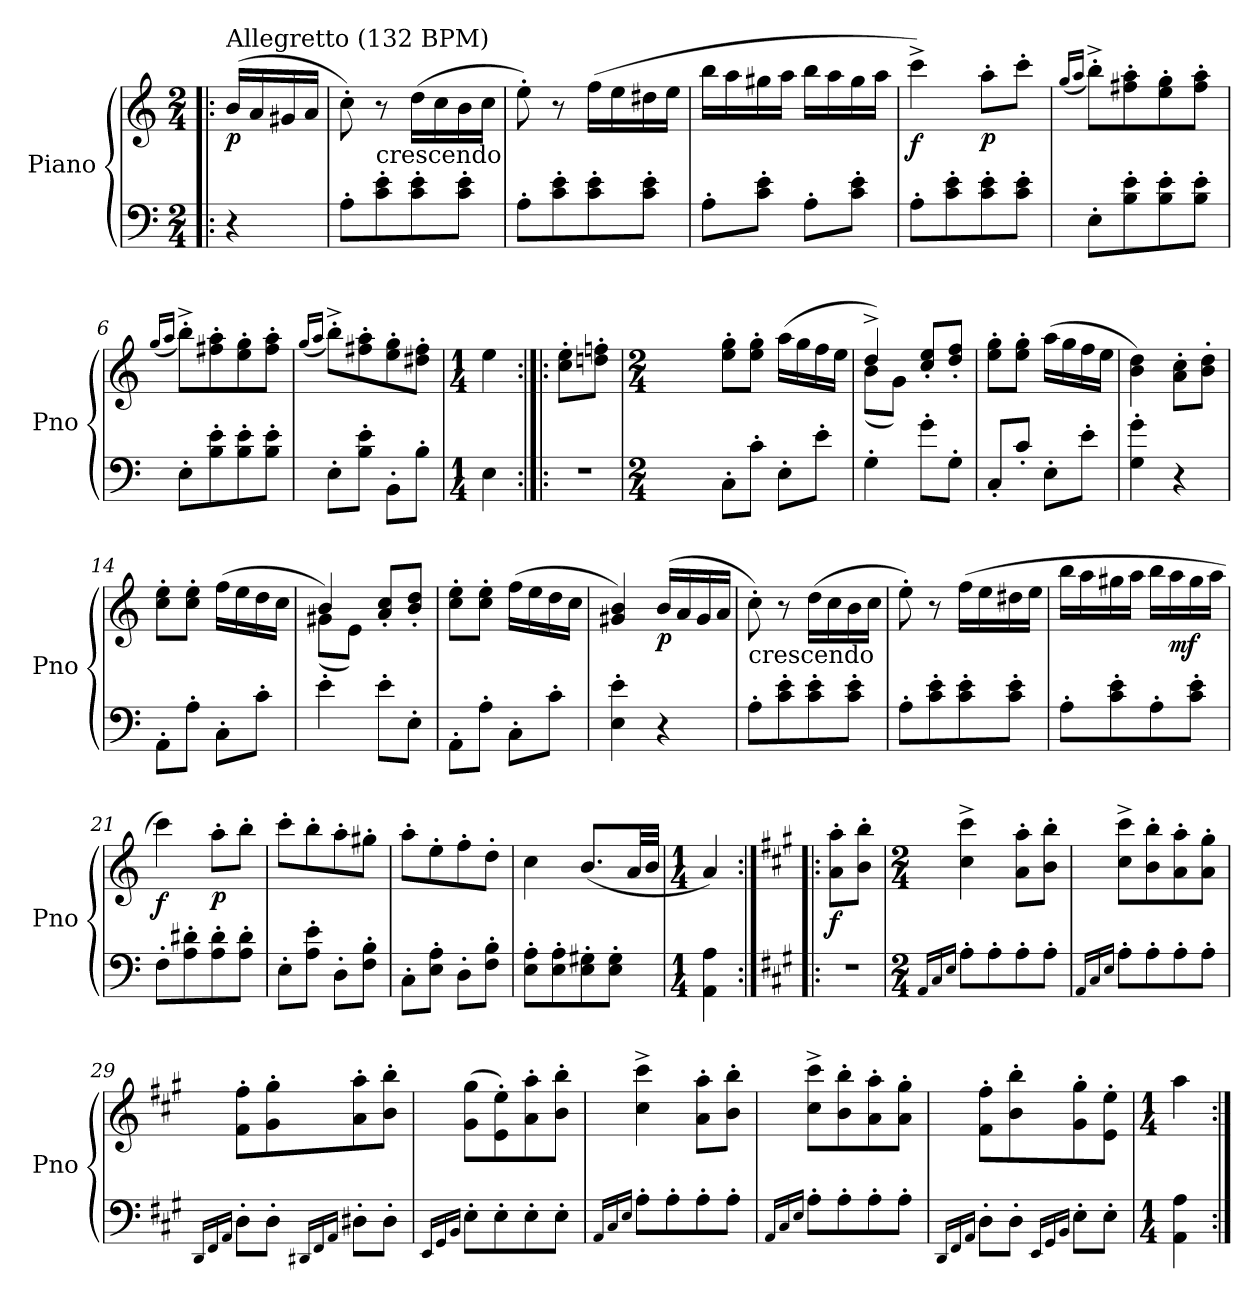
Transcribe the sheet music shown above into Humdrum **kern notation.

**kern	**kern	**dynam
*part1	*part1	*part1
*staff2	*staff1	*staff1/2
*I"Piano	*	*
*I'Pno	*	*
*clefF4	*clefG2	*
*k[]	*k[]	*
*C:	*C:	*
*M2/4	*M2/4	*
=!|:	=!|:	=!|:
!	!LO:TX:a:t=Allegretto (132 BPM)	!
!	!	!LO:DY:b
4r	(16b/LL	p
.	16a/	.
.	16g#X/	.
.	16a/JJ	.
=1	=1	=1
8A'\L	8cc'\)	.
!	!LO:TX:b:t=crescendo	!
8c\' 8e\'	8r	.
8c\' 8e\'	(16dd\LL	.
.	16cc\	.
8c\' 8e\'J	16b\	.
.	16cc\JJ	.
=2	=2	=2
8A'\L	8ee'\)	.
8c\' 8e\'	8r	.
8c\' 8e\'	(16ff\LL	.
.	16ee\	.
8c\' 8e\'J	16dd#X\	.
.	16ee\JJ	.
=3	=3	=3
8A'\L	16bb\LL	.
.	16aa\	.
8c\' 8e\'J	16gg#X\	.
.	16aa\JJ	.
8A'\L	16bb\LL	.
.	16aa\	.
8c\' 8e\'J	16gg#\	.
.	16aa\JJ	.
=4	=4	=4
!	!	!LO:DY:b
8A'\L	4ccc^\)	f
8c\' 8e\'	.	.
!	!	!LO:DY:b
8c\' 8e\'	8aa'\L	p
8c\' 8e\'J	8ccc'\J	.
!!LO:LB:g=z
=5	=5	=5
.	(16qgg/LL	.
.	16qaa/JJ	.
8E'\L	8bb'^\L)	.
8B\' 8e\'	8ff#X\' 8aa\'	.
8B\' 8e\'	8ee\' 8gg\'	.
8B\' 8e\'J	8ff#\' 8aa\'J	.
=6	=6	=6
.	(16qgg/LL	.
.	16qaa/JJ	.
8E'\L	8bb'^\L)	.
8B\' 8e\'	8ff#X\' 8aa\'	.
8B\' 8e\'	8ee\' 8gg\'	.
8B\' 8e\'J	8ff#\' 8aa\'J	.
=7	=7	=7
.	(16qgg/LL	.
.	16qaa/JJ	.
8E'\L	8bb'^\L)	.
8B\' 8e\'J	8ff#X\' 8aa\'	.
8BB'\L	8ee\' 8gg\'	.
8B'\J	8dd#X\' 8ff#\'J	.
=8	=8	=8
*M1/4	*M1/4	*
4E\	4ee\	.
=9:|!|:	=9:|!|:	=9:|!|:
4r	8cc\' 8ee\'L	.
.	8ddn\' 8ffn\'J	.
=10	=10	=10
*M2/4	*M2/4	*
2ryy	2ryy	.
8C'\L	8ee\' 8gg\'L	.
8c'\J	8ee\' 8gg\'J	.
8E'\L	(16aa\LL	.
.	16gg\	.
8e'\J	16ff\	.
.	16ee\JJ	.
=11	=11	=11
*	*^	*
4G'\	4dd^/)	(8b\L	.
.	.	8g\J)	.
8g'\L	8cc/' 8ee/'L	4ryy	.
8G'\J	8dd/' 8ff/'J	.	.
*	*v	*v	*
!!LO:LB:g=z
=12	=12	=12
8C'/L	8ee\' 8gg\'L	.
8c'/J	8ee\' 8gg\'J	.
8E'\L	(16aa\LL	.
.	16gg\	.
8e'\J	16ff\	.
.	16ee\JJ	.
=13	=13	=13
4G\' 4g\'	4b\ 4dd\)	.
4r	8a\' 8cc\'L	.
.	8b\' 8dd\'J	.
=14	=14	=14
8AA'\L	8cc\' 8ee\'L	.
8A'\J	8cc\' 8ee\'J	.
8C'\L	(16ff\LL	.
.	16ee\	.
8c'\J	16dd\	.
.	16cc\JJ	.
=15	=15	=15
*	*^	*
4e'\	4b/)	(8g#X\L	.
.	.	8e\J)	.
8e'\L	8a/' 8cc/'L	4ryy	.
8E'\J	8b/' 8dd/'J	.	.
*	*v	*v	*
=16	=16	=16
8AA'\L	8cc\' 8ee\'L	.
8A'\J	8cc\' 8ee\'J	.
8C'\L	(16ff\LL	.
.	16ee\	.
8c'\J	16dd\	.
.	16cc\JJ	.
=17	=17	=17
4E\' 4e\'	4g#X/ 4b/)	.
!	!	!LO:DY:b
4r	(16b/LL	p
.	16a/	.
.	16g#/	.
.	16a/JJ	.
=18	=18	=18
!	!LO:TX:b:t=crescendo	!
8A'\L	8cc'\)	.
8c\' 8e\'	8r	.
8c\' 8e\'	(16dd\LL	.
.	16cc\	.
8c\' 8e\'J	16b\	.
.	16cc\JJ	.
!!LO:LB:g=z
=19	=19	=19
8A'\L	8ee'\)	.
8c\' 8e\'	8r	.
8c\' 8e\'	(16ff\LL	.
.	16ee\	.
8c\' 8e\'J	16dd#X\	.
.	16ee\JJ	.
=20	=20	=20
8A'\L	16bb\LL	.
.	16aa\	.
8c\' 8e\'	16gg#X\	.
.	16aa\JJ	.
8A'\	16bb\LL	.
!	!	!LO:DY:b
.	16aa\	mf
8c\' 8e\'J	16gg#\	.
.	16aa\JJ	.
=21	=21	=21
!	!	!LO:DY:b
8F'\L	4ccc\)	f
8A\' 8d#X\'	.	.
!	!	!LO:DY:b
8A\' 8d#\'	8aa'\L	p
8A\' 8d#\'J	8bb'\J	.
=22	=22	=22
8E'\L	8ccc'\L	.
8A\' 8e\'J	8bb'\	.
8D'\L	8aa'\	.
8F\' 8B\'J	8gg#X'\J	.
=23	=23	=23
8C'\L	8aa'\L	.
8E\' 8A\'J	8ee'\	.
8D'\L	8ff'\	.
8F\' 8B\'J	8dd'\J	.
=24	=24	=24
8E\' 8A\'L	4cc\	.
8E\' 8A\'	.	.
8E\' 8G#X\'	(8.b/L	.
8E\' 8G#\'J	.	.
.	32a/LL	.
.	32b/JJJ	.
=25	=25	=25
*M1/4	*M1/4	*
4AA\ 4A\	4a/)	.
!!LO:LB:g=z
=26:|!|:	=26:|!|:	=26:|!|:
*k[f#c#g#]	*k[f#c#g#]	*
*A:	*A:	*
!	!	!LO:DY:b
4r	8a\' 8aa\'L	f
.	8b\' 8bb\'J	.
=27	=27	=27
*M2/4	*M2/4	*
16qAA/LL	.	.
16qC#/	.	.
16qE/JJ	.	.
8A'\L	4cc#\^ 4ccc#\^	.
8A'\	.	.
8A'\	8a\' 8aa\'L	.
8A'\J	8b\' 8bb\'J	.
=28	=28	=28
16qAA/LL	.	.
16qC#/	.	.
16qE/JJ	.	.
8A'\L	8cc#\^ 8ccc#\^L	.
8A'\	8b\' 8bb\'	.
8A'\	8a\' 8aa\'	.
8A'\J	8a\' 8gg#\'J	.
=29	=29	=29
16qDD/LL	.	.
16qFF#/	.	.
16qAA/JJ	.	.
8D'\L	8f#\' 8ff#\'L	.
8D'\J	8g#\' 8gg#\'	.
16qDD#X/LL	.	.
16qFF#/	.	.
16qAA/JJ	.	.
8D#X'\L	8a\' 8aa\'	.
8D#'\J	8b\' 8bb\'J	.
=30	=30	=30
16qEE/LL	.	.
16qGG#/	.	.
16qBB/JJ	.	.
8E'\L	(8g#\ 8gg#\L	.
8E'\	8e\' 8ee\')	.
8E'\	8a\' 8aa\'	.
8E'\J	8b\' 8bb\'J	.
=31	=31	=31
16qAA/LL	.	.
16qC#/	.	.
16qE/JJ	.	.
8A'\L	4cc#\^ 4ccc#\^	.
8A'\	.	.
8A'\	8a\' 8aa\'L	.
8A'\J	8b\' 8bb\'J	.
!!LO:PB:g=z
=32	=32	=32
16qAA/LL	.	.
16qC#/	.	.
16qE/JJ	.	.
8A'\L	8cc#\^ 8ccc#\^L	.
8A'\	8b\' 8bb\'	.
8A'\	8a\' 8aa\'	.
8A'\J	8a\' 8gg#\'J	.
=33	=33	=33
16qDD/LL	.	.
16qFF#/	.	.
16qAA/JJ	.	.
8D'\L	8f#\' 8ff#\'L	.
8D'\J	8b\' 8bb\'	.
16qEE/LL	.	.
16qGG#/	.	.
16qBB/JJ	.	.
8E'\L	8g#\' 8gg#\'	.
8E'\J	8e\' 8ee\'J	.
=34	=34	=34
*M1/4	*M1/4	*
4AA\ 4A\	4aa\	.
=:|!	=:|!	=:|!
*-	*-	*-
